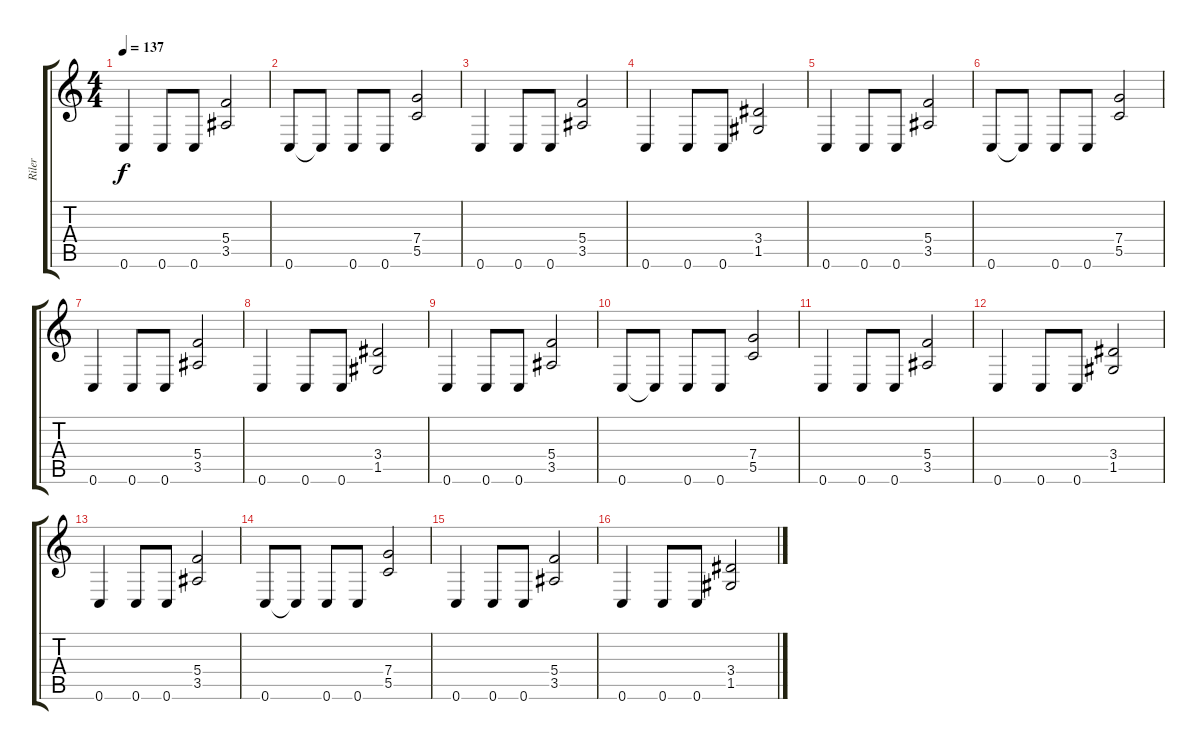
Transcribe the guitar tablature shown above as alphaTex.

\track ("Riler" "Riler") {instrument distortionguitar}
\staff {score tabs}
\tuning (D4 A3 F3 C3 G2 C2) {hide}
\ts (4 4)
\tempo 137
\clef g2
\ks c
0.6.4{dy f instrument distortionguitar} 0.6.8 0.6.8 (5.4 3.5).2 |
0.6.8 0.6{t}.8 0.6.8 0.6.8 (7.4 5.5).2 |
0.6.4 0.6.8 0.6.8 (5.4 3.5).2 |
0.6.4 0.6.8 0.6.8 (3.4 1.5).2 |
0.6.4 0.6.8 0.6.8 (5.4 3.5).2 |
0.6.8 0.6{t}.8 0.6.8 0.6.8 (7.4 5.5).2 |
0.6.4 0.6.8 0.6.8 (5.4 3.5).2 |
0.6.4 0.6.8 0.6.8 (3.4 1.5).2 |
0.6.4 0.6.8 0.6.8 (5.4 3.5).2 |
0.6.8 0.6{t}.8 0.6.8 0.6.8 (7.4 5.5).2 |
0.6.4 0.6.8 0.6.8 (5.4 3.5).2 |
0.6.4 0.6.8 0.6.8 (3.4 1.5).2 |
0.6.4 0.6.8 0.6.8 (5.4 3.5).2 |
0.6.8 0.6{t}.8 0.6.8 0.6.8 (7.4 5.5).2 |
0.6.4 0.6.8 0.6.8 (5.4 3.5).2 |
0.6.4 0.6.8 0.6.8 (3.4 1.5).2
